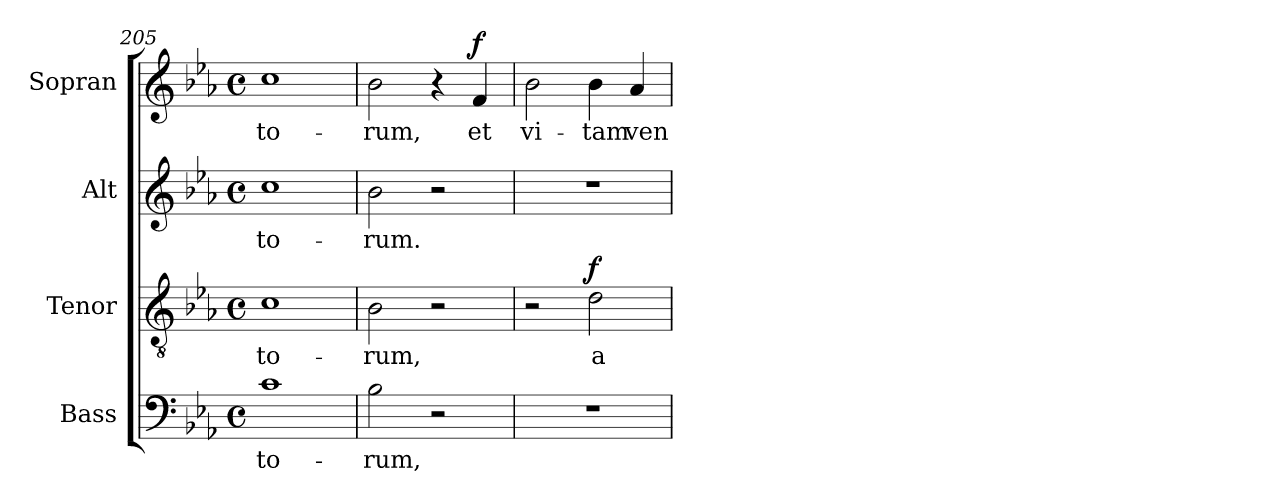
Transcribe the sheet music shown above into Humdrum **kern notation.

**kern	**text	**kern	**text	**dynam	**kern	**text	**kern	**text	**dynam
*part4	*part4	*part3	*part3	*part3	*part2	*part2	*part1	*part1	*part1
*staff4	*staff4	*staff3	*staff3	*staff3	*staff2	*staff2	*staff1	*staff1	*staff1
*I"Bass	*	*I"Tenor	*	*	*I"Alt	*	*I"Sopran	*	*
*I'B.	*	*I'T.	*	*	*I'A.	*	*I'S.	*	*
*clefF4	*	*clefGv2	*	*	*clefG2	*	*clefG2	*	*
*k[b-e-a-]	*	*k[b-e-a-]	*	*	*k[b-e-a-]	*	*k[b-e-a-]	*	*
*E-:	*	*E-:	*	*	*E-:	*	*E-:	*	*
*M4/4	*	*M4/4	*	*	*M4/4	*	*M4/4	*	*
*met(c)	*	*met(c)	*	*	*met(c)	*	*met(c)	*	*
=205	=205	=205	=205	=205	=205	=205	=205	=205	=205
!	!LO:LY:b	!	!LO:LY:b	!	!	!LO:LY:b	!	!LO:LY:b	!
1c	-to-	1c	-to-	.	1cc	-to-	1cc	-to-	.
=206	=206	=206	=206	=206	=206	=206	=206	=206	=206
!	!LO:LY:b	!	!LO:LY:b	!	!	!LO:LY:b	!	!LO:LY:b	!
2B-\	-rum,	2B-\	-rum,	.	2b-\	-rum.	2b-\	-rum,	.
2r	.	2r	.	.	2r	.	4r	.	.
!	!	!	!	!	!	!	!	!LO:LY:b	!LO:DY:a
.	.	.	.	.	.	.	4f/	et	f
=207	=207	=207	=207	=207	=207	=207	=207	=207	=207
!	!	!	!	!	!	!	!	!LO:LY:b	!
1r	.	2r	.	.	1r	.	2b-\	vi-	.
!	!	!	!LO:LY:b	!LO:DY:a	!	!	!	!LO:LY:b	!
.	.	2d\	a-	f	.	.	4b-\	-tam	.
!	!	!	!	!	!	!	!	!LO:LY:b	!
.	.	.	.	.	.	.	4a-/	ven-	.
=	=	=	=	=	=	=	=	=	=
*-	*-	*-	*-	*-	*-	*-	*-	*-	*-
